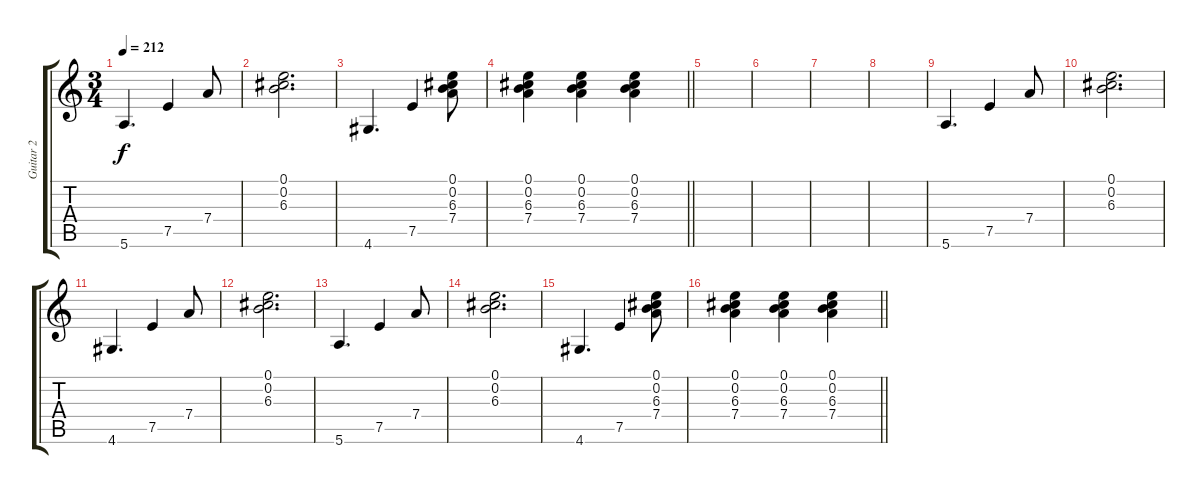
\track ("Guitar 2" "Guitar 2") {instrument electricguitarclean}
\staff {score tabs}
\tuning (E4 B3 G3 D3 A2 E2) {hide}
\ts (3 4)
\tempo 212
\clef g2
\ks c
5.6.4{d dy f} 7.5.4 7.4.8 |
(0.1 0.2 6.3).2{d} |
4.6.4{d} 7.5.4 (0.1 0.2 6.3 7.4).8 |
\barLineRight lightlight
(0.1 0.2 6.3 7.4).4 (0.1 0.2 6.3 7.4).4 (0.1 0.2 6.3 7.4).4 |
|
|
|
|
5.6.4{d} 7.5.4 7.4.8 |
(0.1 0.2 6.3).2{d} |
4.6.4{d} 7.5.4 7.4.8 |
(0.1 0.2 6.3).2{d} |
5.6.4{d} 7.5.4 7.4.8 |
(0.1 0.2 6.3).2{d} |
4.6.4{d} 7.5.4 (0.1 0.2 6.3 7.4).8 |
\barLineRight lightlight
(0.1 0.2 6.3 7.4).4 (0.1 0.2 6.3 7.4).4 (0.1 0.2 6.3 7.4).4
